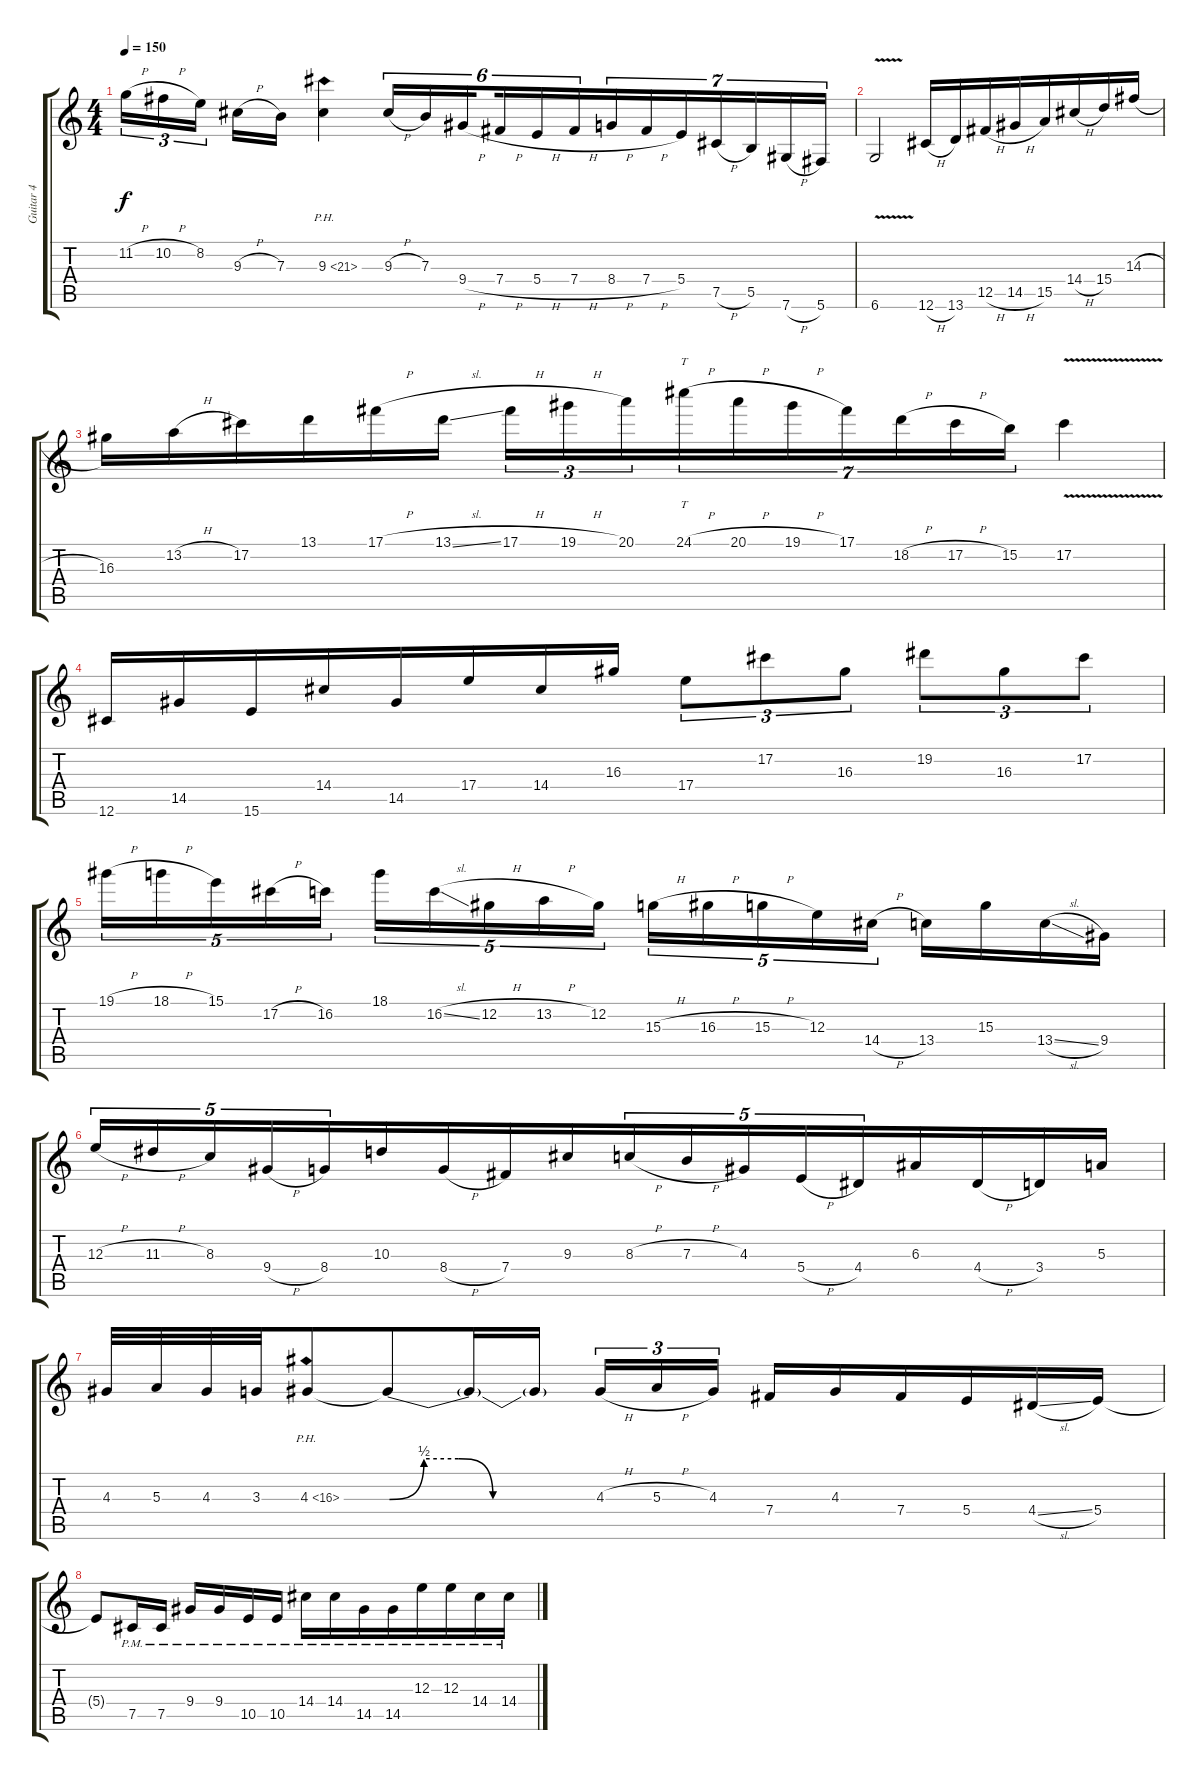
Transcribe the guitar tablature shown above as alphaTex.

\track ("Guitar 4" "Guitar 4") {instrument distortionguitar}
\staff {score tabs}
\tuning (Db4 Ab3 E3 B2 Gb2 Db2) {hide}
\ts (4 4)
\tempo 150
\clef g2
\ks c
11.2{h}.16{tu (3 2) dy f} 10.2{h}.16{tu (3 2) beam merge} 8.2.16{tu (3 2) beam splitsecondary} 9.3{h}.16{beam merge} 7.3.16 9.3{ph 12}.4 9.3{h}.16{tu (6 4) beam merge} 7.3.16{tu (6 4)} 9.4{h}.16{tu (6 4) beam splitsecondary} 7.4{h}.16{tu (6 4) beam merge} 5.4{h}.16{tu (6 4) beam merge} 7.4{h}.16{tu (6 4) beam merge} 8.4{h}.16{tu (7 4) beam merge} 7.4{h}.16{tu (7 4) beam merge} 5.4.16{tu (7 4) beam merge} 7.5{h}.16{tu (7 4) beam merge} 5.5.16{tu (7 4)} 7.6{h}.16{tu (7 4)} 5.6.16{tu (7 4)} |
6.6{v}.2 12.6{h}.16 13.6.16{beam merge} 12.5{h}.16{beam merge} 14.5{h}.16{beam merge} 15.5.16 14.4{h}.16{beam merge} 15.4.16{beam merge} 14.3{h}.16 |
16.3.16 13.2{h}.16 17.2.16{beam merge} 13.1.16{beam merge} 17.1{h}.16 13.1{sl}.16{beam splitsecondary} 17.1{h}.16{tu (3 2)} 19.1{h}.16{tu (3 2) beam merge} 20.1.16{tu (3 2) beam merge} 24.1{h}.16{tt tu (7 4) beam merge} 20.1{h}.16{tu (7 4)} 19.1{h}.16{tu (7 4) beam merge} 17.1.16{tu (7 4) beam merge} 18.2{h}.16{tu (7 4)} 17.2{h}.16{tu (7 4) beam merge} 15.2.16{tu (7 4)} 17.2{v}.4 |
12.6.16{beam merge} 14.5.16 15.6.16 14.4.16{beam merge} 14.5.16{beam merge} 17.4.16{beam merge} 14.4.16 16.3.16 17.4.8{tu (3 2)} 17.2.8{tu (3 2) beam merge} 16.3.8{tu (3 2)} 19.2.8{tu (3 2)} 16.3.8{tu (3 2) beam merge} 17.2.8{tu (3 2)} |
19.1{h}.16{tu (5 4)} 18.1{h}.16{tu (5 4)} 15.1.16{tu (5 4) beam merge} 17.2{h}.16{tu (5 4)} 16.2.16{tu (5 4)} 18.1.16{tu (5 4) beam merge} 16.2{sl}.16{tu (5 4) beam merge} 12.2{h}.16{tu (5 4) beam merge} 13.2{h}.16{tu (5 4) beam merge} 12.2.16{tu (5 4)} 15.3{h}.16{tu (5 4) beam merge} 16.3{h}.16{tu (5 4)} 15.3{h}.16{tu (5 4)} 12.3.16{tu (5 4) beam merge} 14.4{h}.16{tu (5 4)} 13.4.16 15.3.16{beam merge} 13.4{sl}.16 9.4.16 |
12.3{h}.16{tu (5 4) beam merge} 11.3{h}.16{tu (5 4)} 8.3.16{tu (5 4)} 9.4{h}.16{tu (5 4) beam merge} 8.4.16{tu (5 4) beam merge} 10.3.16 8.4{h}.16{beam merge} 7.4.16 9.3.16{beam merge} 8.3{h}.16{tu (5 4)} 7.3{h}.16{tu (5 4)} 4.3.16{tu (5 4)} 5.4{h}.16{tu (5 4)} 4.4.16{tu (5 4) beam merge} 6.3.16{beam merge} 4.4{h}.16 3.4.16{beam merge} 5.3.16 |
4.3.32{beam merge} 5.3.32 4.3.32 3.3.32{beam merge} 4.3{ph 12}.8{beam merge} 4.3{be (custom 0 0 10 2 20 2 30 0 60 0) t}.8{beam merge} 4.3{t}.16 4.3{t}.16 4.3{h}.16{tu (3 2)} 5.3{h}.16{tu (3 2)} 4.3.16{tu (3 2) beam splitsecondary} 7.4.16 4.3.16{beam merge} 7.4.16 5.4.16{beam merge} 4.4{sl}.16 5.4.16 |
5.4{t}.8{beam merge} 7.5{pm}.16{beam merge} 7.5{pm}.16 9.4{pm}.16 9.4{pm}.16 10.5{pm}.16{beam merge} 10.5{pm}.16 14.4{pm}.16 14.4{pm}.16{beam merge} 14.5{pm}.16{beam merge} 14.5{pm}.16{beam merge} 12.3{pm}.16 12.3{pm}.16 14.4{pm}.16{beam merge} 14.4{pm}.16
